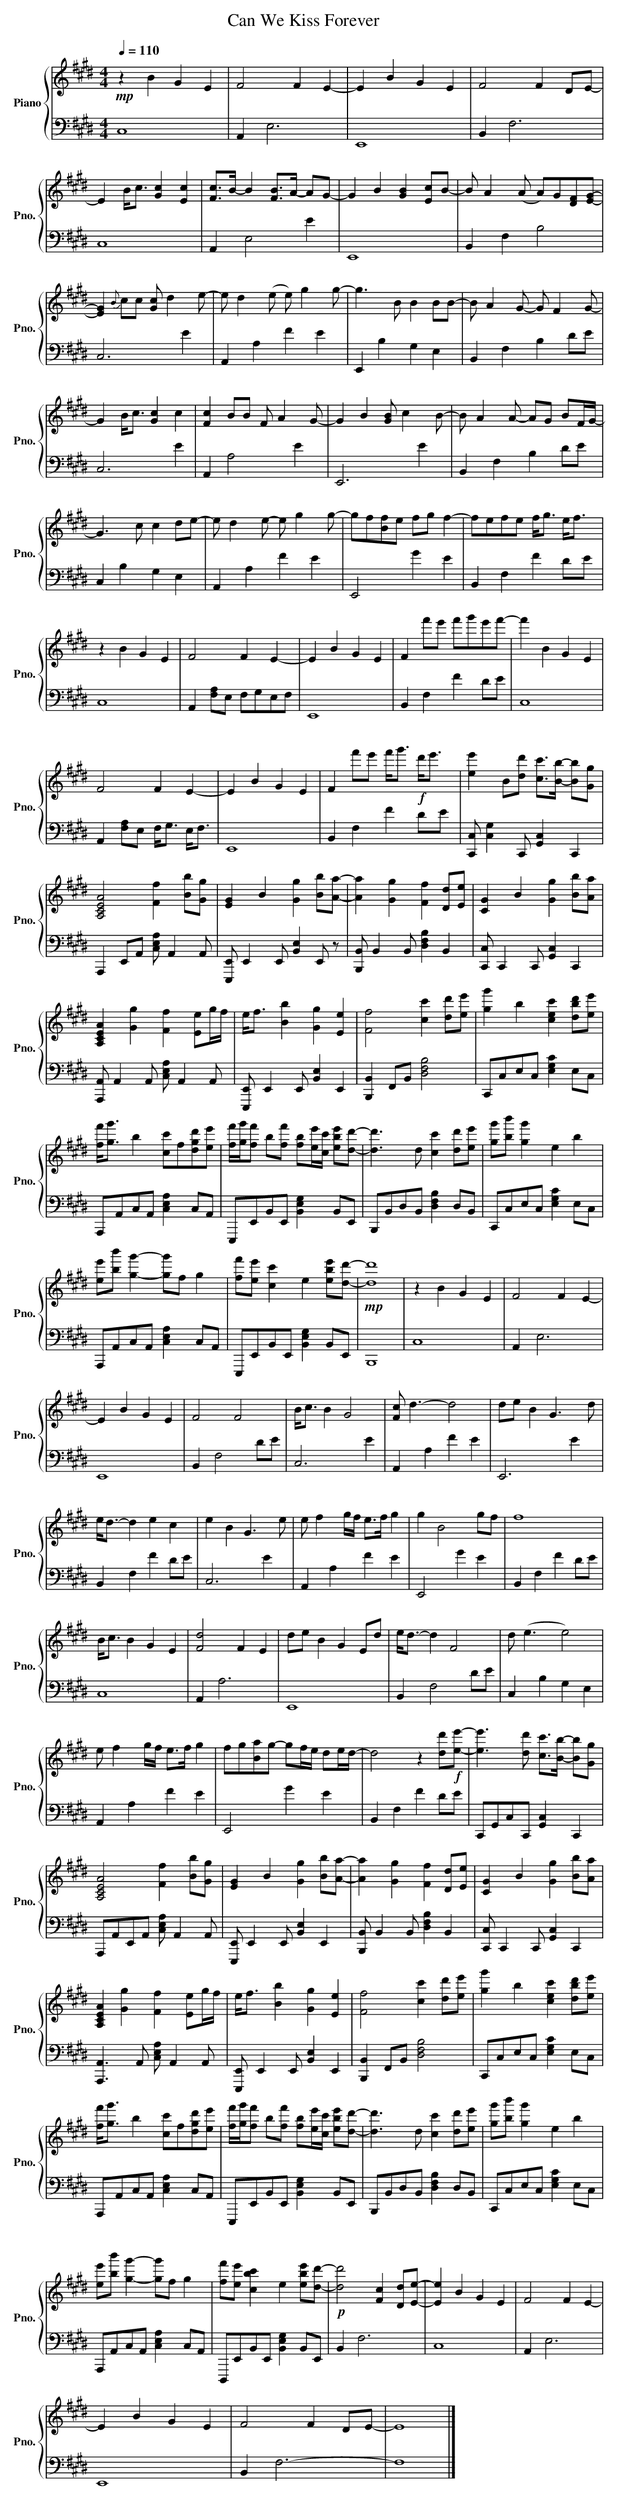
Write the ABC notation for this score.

X:1
T:Can We Kiss Forever
%%score { 1 | 2 }
L:1/8
Q:1/4=110
M:4/4
K:E
V:1 treble nm="Piano" snm="Pno."
V:2 bass
V:1
!mp! z2 B2 G2 E2 | F4 F2 E2- | E2 B2 G2 E2 | F4 F2 DE- |$ E2 B<c [Gc]2 [Ec]2 | %5
 [Fc]>B- B2 [FB]>A- AG- | G2 B2 [GB]2 [Ec]B- | B A2 (A A)G[DF][E-G-]- |$ [EG]2{B} cc [Gc] d2 e- | %9
 e d2 (e e) g2 g- | g3 B B2 BB- | B A2 G- G F2 G- |$ G2 B<c [Gc]2 c2 | [Fc]2 BB F A2 G- | %14
 G2 B2 [GB] c2 B- | B A2 A- AG BF/G/- |$ G3 c c2 de- | e d2 e- e g2 g- | gf[Bf]e fg f2- | %19
 fefe f<g e<f |$ z2 B2 G2 E2 | F4 F2 E2- | E2 B2 G2 E2 | F2 f'e' f'g'e'f'- | f'2 B2 G2 E2 |$ %25
 F4 F2 E2- | E2 B2 G2 E2 | F2 f'e' f'<g'!f! d'<e' | [ee']2 B[dd'] [cc']>[B-b-]- [Bb][Gg] |$ %29
 [A,CEA]4 [Ff]2 [Bb][Gg] | [EG]2 B2 [Gg]2 [Bb][A-a-]- | [Aa]2 [Gg]2 [Ff]2 [Dd][Ee] | %32
 [CG]2 B2 [Gg]2 [Bb][Aa] |$ [A,CEA]2 [Gg]2 [Ff]2 [Ee]g/f/ | e<f [Bb]2 [Gg]2 [Ee]2 | %35
 [Ff]4 [cc']2 [dd'][ee'] | [gg']2 b2 [cec']2 [dbd'][ee'] |$ [ff']<[gg'] b2 [cc']f[dgd'][ee'] | %38
 [ff']/[gg']/[ff'] b[ff'] [fb][ee']/[cc']/ [ebe'][d-d'-]- | [dd']3 d [cc']2 [dd'][ee'] | %40
 [gg'][bb'] [gg']2 e2 b2 |$ [ee'][bb'] [g-g'-]2- [gg']f g2 | [ff'][ee'] [cc']2 e2 [ebe'][d-d'-]- | %43
!mp! [dd']8 | z2 B2 G2 E2 | F4 F2 E2- |$ E2 B2 G2 E2 | F4 F4 | B<c B2 G4 | [Fc] d3- d4 | %50
 de B2 G3 d |$ e<d- d2 e2 c2 | e2 B2 G3 e | e f2 g/f/ e>f g2 | g2 B4 gf | f8 |$ B<c B2 G2 E2 | %57
 [Fd]4 F2 E2 | de B2 G2 Ed | e<d- d2 F4 | d (e3 e4) |$ e f2 g/f/ e>f g2 | fg[Ba]g- gf/e/ de/d/- | %63
 d4 z2 [dd']!f![e-e'-]- | [ee']3 [dd'] [cc']>[B-b-]- [Bb][Gg] |$ [A,CEA]4 [Ff]2 [Bb][Gg] | %66
 [EG]2 B2 [Gg]2 [Bb][A-a-]- | [Aa]2 [Gg]2 [Ff]2 [Dd][Ee] | [CG]2 B2 [Gg]2 [Bb][Aa] |$ %69
 [A,CEA]2 [Gg]2 [Ff]2 [Ee]g/f/ | e<f [Bb]2 [Gg]2 [Ee]2 | [Ff]4 [cc']2 [dd'][ee'] | %72
 [gg']2 b2 [cec']2 [dbd'][ee'] |$ [ff']<[gg'] b2 [cc']f[dgd'][ee'] | %74
 [ff']/[gg']/[ff'] b[ff'] [fb][ee']/[cc']/ [ebe'][d-d'-]- | [dd']3 d [cc']2 [dd'][ee'] | %76
 [gg'][bb'] [gg']2 e2 b2 |$ [ee'][bb'] [g-g'-]2- [gg']f g2 | [ff'][ee'] [cbc']2 e2 [ebe'][d-d'-]- | %79
!p! [dd']4 [Fc]2 [Dd][E-e-]- | [Ee]2 B2 G2 E2 | F4 F2 E2- |$ E2 B2 G2 E2 | F4 F2 DE- | E8 |] %85
V:2
 C,8 | A,,2 E,6 | E,,8 | B,,2 F,6 |$ C,8 | A,,2 E,4 E2 | E,,8 | B,,2 F,2 B,4 |$ C,6 E2 | %9
 A,,2 A,2 F2 E2 | E,,2 B,2 G,2 E,2 | B,,2 F,2 B,2 DE |$ C,6 E2 | A,,2 A,4 E2 | E,,6 E2 | %15
 B,,2 F,2 B,2 DE |$ C,2 B,2 G,2 E,2 | A,,2 A,2 F2 E2 | E,,4 G2 E2 | B,,2 F,2 F2 DE |$ C,8 | %21
 A,,2 [F,A,]E, F,G,E,F, | E,,8 | B,,2 F,2 F2 DE | C,8 |$ A,,2 [F,A,]E, F,<G, E,<F, | E,,8 | %27
 B,,2 F,2 F2 DE | [C,,C,] [C,G,]2 C,, [G,,C,]2 C,,2 |$ A,,,2 E,,A,, [C,E,A,] A,,2 A,, | %30
 [E,,,E,,] E,,2 E,, [B,,E,]2 E,, z | [B,,,B,,] B,,2 B,, [D,F,B,]2 B,,2 | %32
 [C,,C,] C,,2 C,, [G,,C,]2 C,,2 |$ [A,,,A,,] A,,2 A,, [C,E,A,] A,,2 A,, | %34
 [E,,,E,,] E,,2 E,, [B,,E,]2 E,,2 | [B,,,B,,]2 F,,B,, [D,F,B,]4 | C,,C,E,C, [E,G,C]2 E,C, |$ %37
 A,,,A,,C,A,, [C,E,A,]2 C,A,, | E,,,E,,B,,E,, [B,,E,G,]2 B,,E,, | B,,,B,,D,B,, [D,F,B,]2 D,B,, | %40
 C,,C,E,C, [E,G,C]2 E,C, |$ A,,,A,,C,A,, [C,E,A,]2 C,A,, | E,,,E,,B,,E,, [B,,E,G,]2 B,,E,, | %43
 B,,,8 | C,8 | A,,2 E,6 |$ E,,8 | B,,2 F,4 DE | C,6 E2 | A,,2 A,2 F2 E2 | E,,6 E2 |$ %51
 B,,2 F,2 F2 DE | C,6 E2 | A,,2 A,2 F2 E2 | E,,4 G2 E2 | B,,2 F,2 F2 DE |$ C,8 | A,,2 A,6 | E,,8 | %59
 B,,2 F,4 DE | C,2 B,2 G,2 E,2 |$ A,,2 A,2 F2 E2 | E,,4 G2 E2 | B,,2 F,2 F2 DE | %64
 C,,G,,C,C,, [G,,C,]2 C,,2 |$ A,,,A,,E,,A,, [C,E,A,] A,,2 A,, | [E,,,E,,] E,,2 E,, [B,,E,]2 E,,2 | %67
 [B,,,B,,] B,,2 B,, [D,F,B,]2 B,,2 | [C,,C,] C,,2 C,, [G,,C,]2 C,,2 |$ %69
 [A,,,A,,]3 A,, [C,E,A,] A,,2 A,, | [E,,,E,,] E,,2 E,, [B,,E,]2 E,,2 | %71
 [B,,,B,,]2 F,,B,, [D,F,B,]4 | C,,C,E,C, [E,G,C]2 E,C, |$ A,,,A,,C,A,, [C,E,A,]2 C,A,, | %74
 E,,,E,,B,,E,, [B,,E,G,]2 B,,E,, | B,,,B,,D,B,, [D,F,B,]2 D,B,, | C,,C,E,C, [E,G,C]2 E,C, |$ %77
 A,,,A,,C,A,, [C,E,A,]2 C,A,, | D,,,E,,B,,E,, [B,,E,G,]2 B,,E,, | B,,2 F,6 | C,8 | A,,2 E,6 |$ %82
 E,,8 | B,,2 F,6- | F,8 |] %85
